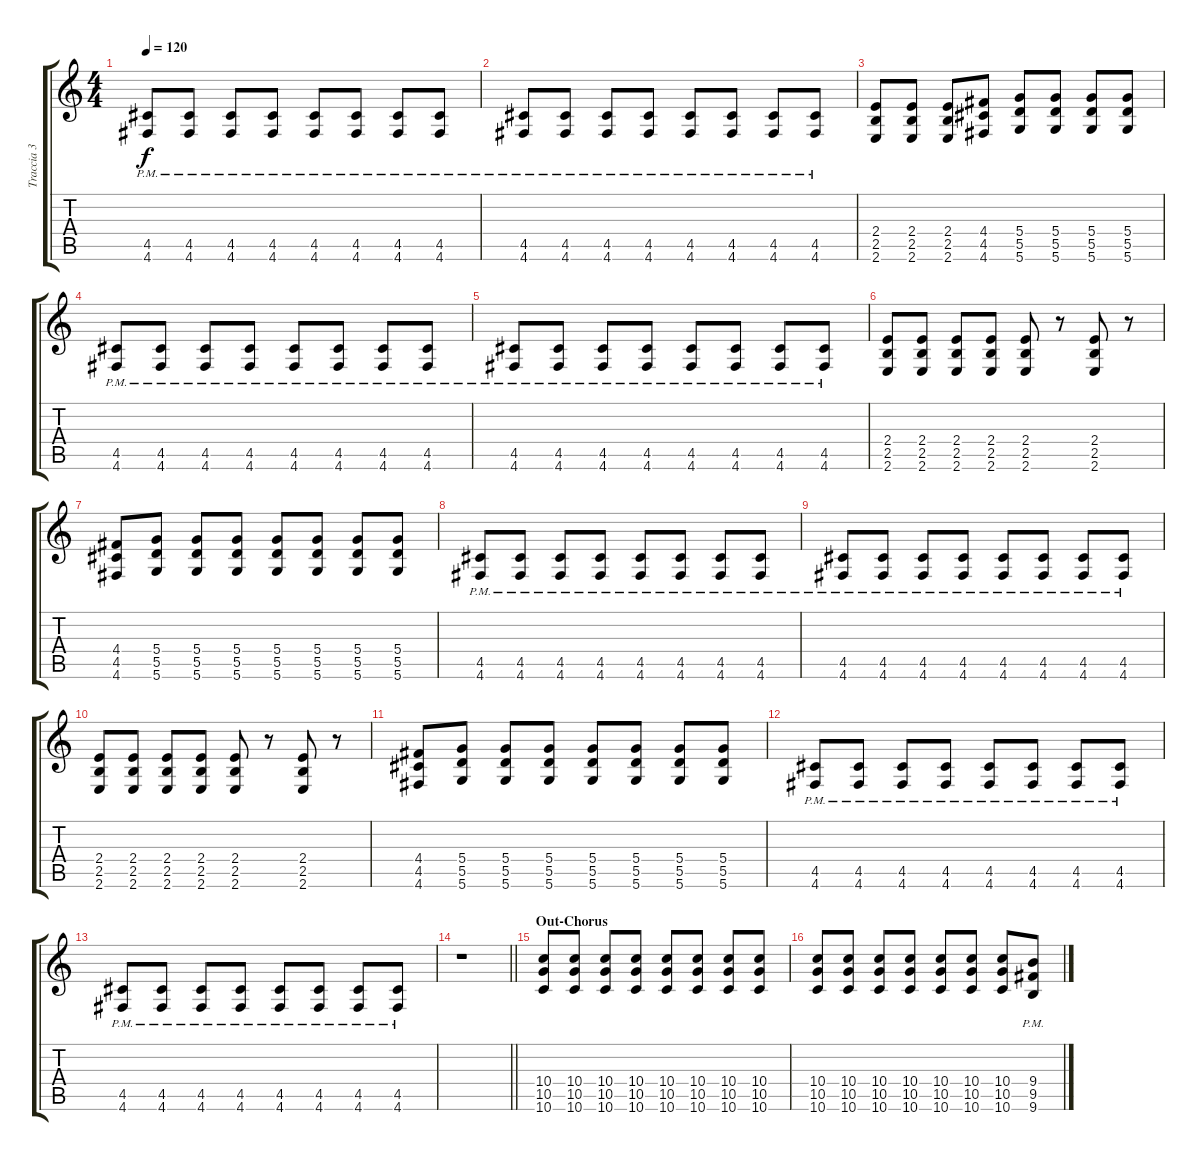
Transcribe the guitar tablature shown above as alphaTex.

\track ("Traccia 3" "Traccia 3") {instrument distortionguitar}
\staff {score tabs}
\tuning (E4 B3 G3 D3 A2 D2) {hide}
\ts (4 4)
\tempo 120
\clef g2
\ks c
(4.5{pm} 4.6).8{dy f} (4.5{pm} 4.6).8 (4.5{pm} 4.6).8 (4.5{pm} 4.6).8 (4.5{pm} 4.6).8 (4.5{pm} 4.6).8 (4.5{pm} 4.6).8 (4.5{pm} 4.6).8 |
(4.5{pm} 4.6).8 (4.5{pm} 4.6).8 (4.5{pm} 4.6).8 (4.5{pm} 4.6).8 (4.5{pm} 4.6).8 (4.5{pm} 4.6).8 (4.5{pm} 4.6).8 (4.5{pm} 4.6).8 |
(2.4 2.5 2.6).8 (2.4 2.5 2.6).8 (2.4 2.5 2.6).8 (4.4 4.5 4.6).8 (5.4 5.5 5.6).8 (5.4 5.5 5.6).8 (5.4 5.5 5.6).8 (5.4 5.5 5.6).8 |
(4.5{pm} 4.6).8 (4.5{pm} 4.6).8 (4.5{pm} 4.6).8 (4.5{pm} 4.6).8 (4.5{pm} 4.6).8 (4.5{pm} 4.6).8 (4.5{pm} 4.6).8 (4.5{pm} 4.6).8 |
(4.5{pm} 4.6).8 (4.5{pm} 4.6).8 (4.5{pm} 4.6).8 (4.5{pm} 4.6).8 (4.5{pm} 4.6).8 (4.5{pm} 4.6).8 (4.5{pm} 4.6).8 (4.5{pm} 4.6).8 |
(2.4 2.5 2.6).8 (2.4 2.5 2.6).8 (2.4 2.5 2.6).8 (2.4 2.5 2.6).8 (2.4 2.5 2.6).8 r.8 (2.4 2.5 2.6).8 r.8 |
(4.4 4.5 4.6).8 (5.4 5.5 5.6).8 (5.4 5.5 5.6).8 (5.4 5.5 5.6).8 (5.4 5.5 5.6).8 (5.4 5.5 5.6).8 (5.4 5.5 5.6).8 (5.4 5.5 5.6).8 |
(4.5{pm} 4.6{pm}).8 (4.5{pm} 4.6{pm}).8 (4.5{pm} 4.6{pm}).8 (4.5{pm} 4.6{pm}).8 (4.5{pm} 4.6{pm}).8 (4.5{pm} 4.6{pm}).8 (4.5{pm} 4.6{pm}).8 (4.5{pm} 4.6{pm}).8 |
(4.5{pm} 4.6{pm}).8 (4.5{pm} 4.6{pm}).8 (4.5{pm} 4.6{pm}).8 (4.5{pm} 4.6{pm}).8 (4.5{pm} 4.6{pm}).8 (4.5{pm} 4.6{pm}).8 (4.5{pm} 4.6{pm}).8 (4.5{pm} 4.6{pm}).8 |
(2.4 2.5 2.6).8 (2.4 2.5 2.6).8 (2.4 2.5 2.6).8 (2.4 2.5 2.6).8 (2.4 2.5 2.6).8 r.8 (2.4 2.5 2.6).8 r.8 |
(4.4 4.5 4.6).8 (5.4 5.5 5.6).8 (5.4 5.5 5.6).8 (5.4 5.5 5.6).8 (5.4 5.5 5.6).8 (5.4 5.5 5.6).8 (5.4 5.5 5.6).8 (5.4 5.5 5.6).8 |
(4.5{pm} 4.6{pm}).8 (4.5{pm} 4.6{pm}).8 (4.5{pm} 4.6{pm}).8 (4.5{pm} 4.6{pm}).8 (4.5{pm} 4.6{pm}).8 (4.5{pm} 4.6{pm}).8 (4.5{pm} 4.6{pm}).8 (4.5{pm} 4.6{pm}).8 |
(4.5{pm} 4.6{pm}).8 (4.5{pm} 4.6{pm}).8 (4.5{pm} 4.6{pm}).8 (4.5{pm} 4.6{pm}).8 (4.5{pm} 4.6{pm}).8 (4.5{pm} 4.6{pm}).8 (4.5{pm} 4.6{pm}).8 (4.5{pm} 4.6{pm}).8 |
\barLineRight lightlight
r.1 |
\section ("" "Out-Chorus")
(10.4 10.5 10.6).8 (10.4 10.5 10.6).8 (10.4 10.5 10.6).8 (10.4 10.5 10.6).8 (10.4 10.5 10.6).8 (10.4 10.5 10.6).8 (10.4 10.5 10.6).8 (10.4 10.5 10.6).8 |
(10.4 10.5 10.6).8 (10.4 10.5 10.6).8 (10.4 10.5 10.6).8 (10.4 10.5 10.6).8 (10.4 10.5 10.6).8 (10.4 10.5 10.6).8 (10.4 10.5 10.6).8 (9.4 9.5{pm} 9.6).8
